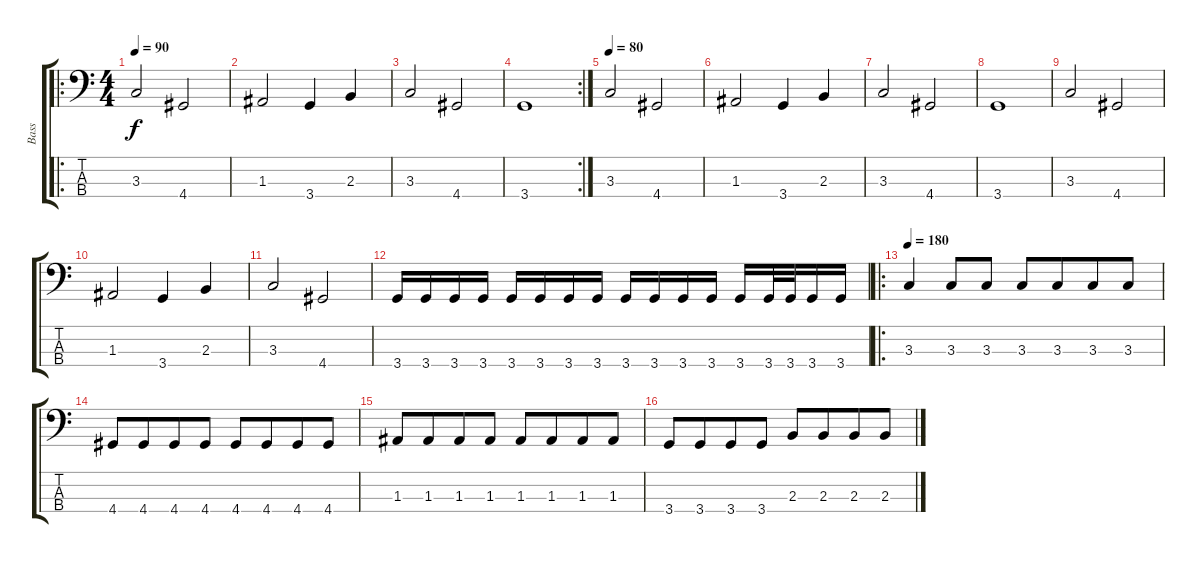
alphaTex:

\track ("Bass" "Bass") {instrument electricbasspick}
\staff {score tabs}
\tuning (G2 D2 A1 E1) {hide}
\ro
\ts (4 4)
\tempo 90
\clef f4
\ks c
3.3.2{dy f instrument electricbasspick} 4.4.2 |
1.3.2 3.4.4 2.3.4 |
3.3.2 4.4.2 |
\rc 2
3.4.1 |
\tempo 80
3.3.2 4.4.2 |
1.3.2 3.4.4 2.3.4 |
3.3.2 4.4.2 |
3.4.1 |
3.3.2 4.4.2 |
1.3.2 3.4.4 2.3.4 |
3.3.2 4.4.2 |
3.4.16 3.4.16 3.4.16 3.4.16 3.4.16 3.4.16 3.4.16 3.4.16 3.4.16 3.4.16 3.4.16 3.4.16 3.4.16 3.4.32 3.4.32 3.4.16 3.4.16 |
\ro
\tempo 180
3.3.4 3.3.8 3.3.8 3.3.8 3.3.8{beam merge} 3.3.8 3.3.8 |
4.4.8 4.4.8{beam merge} 4.4.8 4.4.8 4.4.8 4.4.8{beam merge} 4.4.8 4.4.8 |
1.3.8 1.3.8{beam merge} 1.3.8 1.3.8 1.3.8 1.3.8{beam merge} 1.3.8 1.3.8 |
3.4.8 3.4.8{beam merge} 3.4.8 3.4.8 2.3.8 2.3.8{beam merge} 2.3.8 2.3.8
